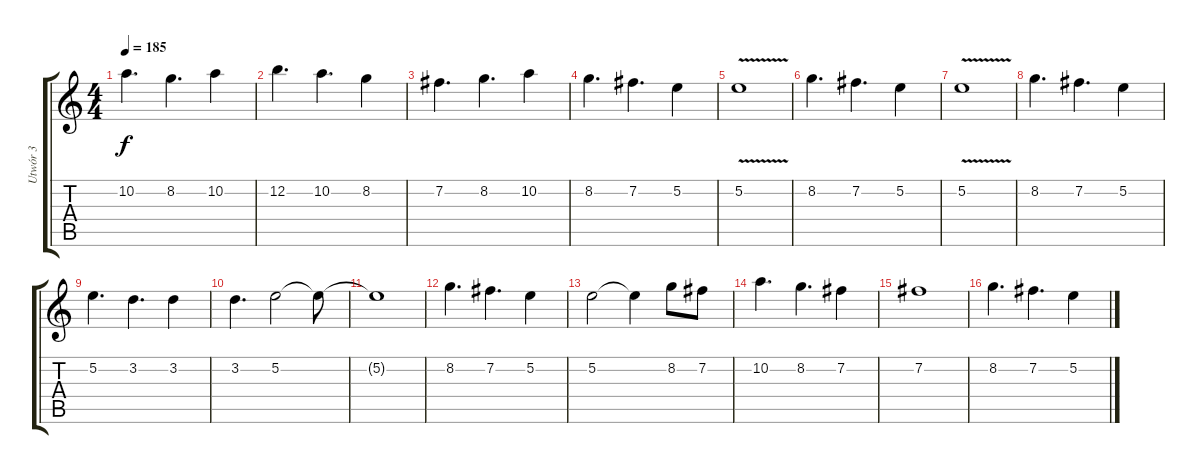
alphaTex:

\track ("Utwór 3" "Utwór 3") {instrument overdrivenguitar}
\staff {score tabs}
\tuning (E4 B3 G3 D3 A2 E2) {hide}
\ts (4 4)
\tempo 185
\clef g2
\ks c
10.2.4{d dy f} 8.2.4{d} 10.2.4 |
12.2.4{d} 10.2.4{d} 8.2.4 |
7.2.4{d} 8.2.4{d} 10.2.4 |
8.2.4{d} 7.2.4{d} 5.2.4 |
5.2{v}.1 |
8.2.4{d} 7.2.4{d} 5.2.4 |
5.2{v}.1 |
8.2.4{d} 7.2.4{d} 5.2.4 |
5.2.4{d} 3.2.4{d} 3.2.4 |
3.2.4{d} 5.2.2 5.2{t}.8 |
5.2{t}.1 |
8.2.4{d} 7.2.4{d} 5.2.4 |
5.2.2 5.2{t}.4 8.2.8 7.2.8 |
10.2.4{d} 8.2.4{d} 7.2.4 |
7.2.1 |
8.2.4{d} 7.2.4{d} 5.2.4
